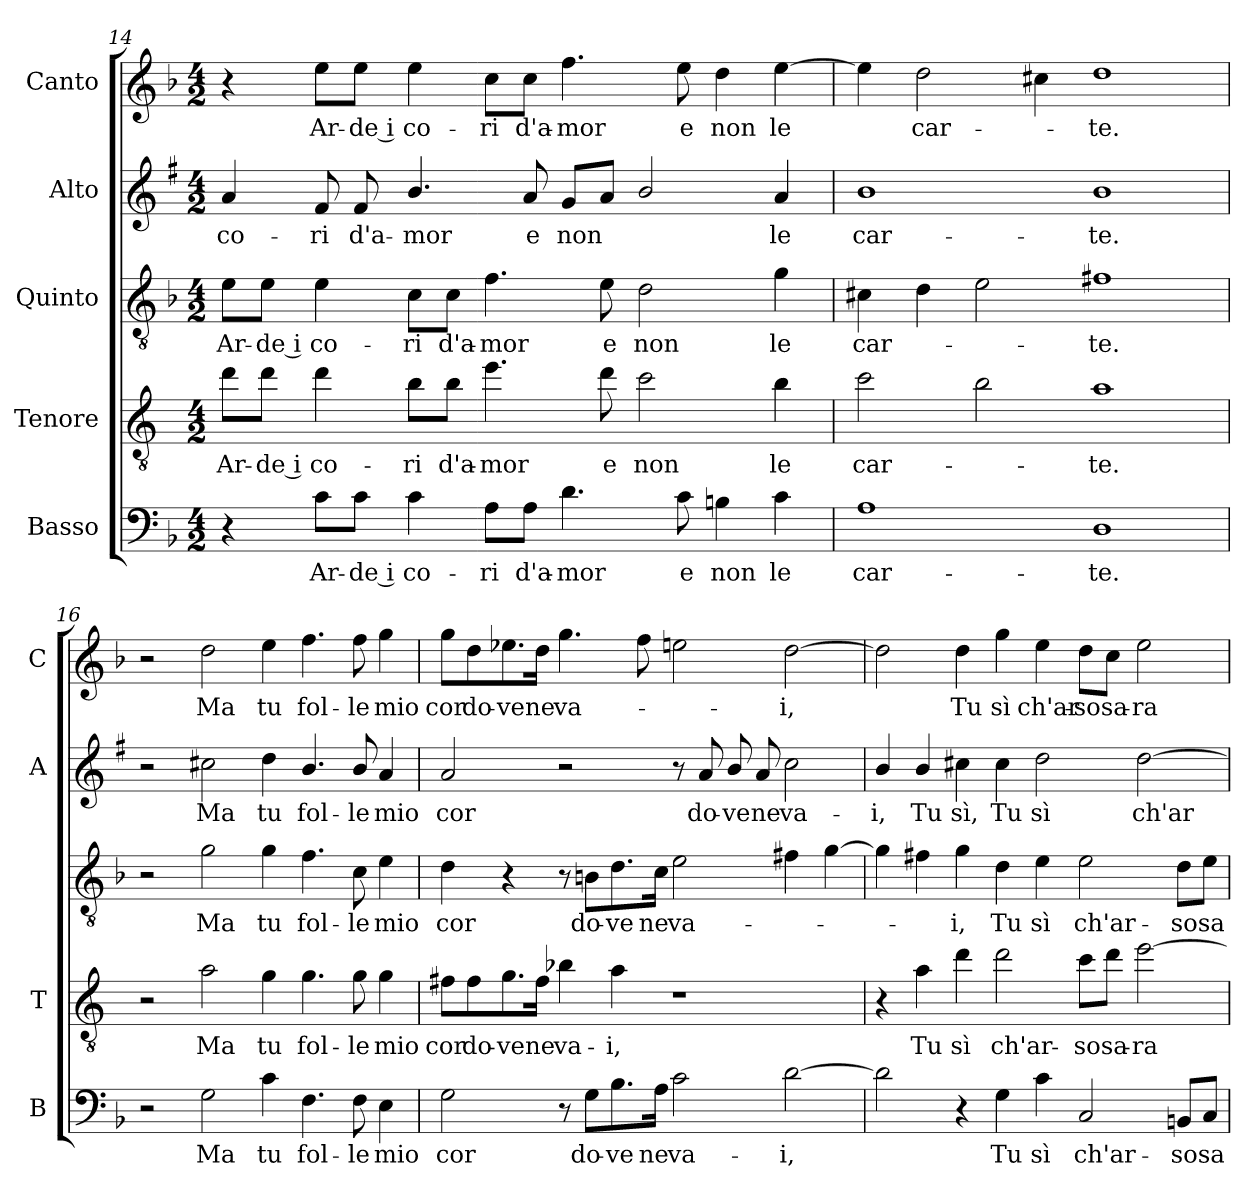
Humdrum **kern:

**kern	**text	**kern	**text	**kern	**text	**kern	**text	**kern	**text
*part5	*part5	*part4	*part4	*part3	*part3	*part2	*part2	*part1	*part1
*staff5	*staff5	*staff4	*staff4	*staff3	*staff3	*staff2	*staff2	*staff1	*staff1
*I"Basso	*	*I"Tenore	*	*I"Quinto	*	*I"Alto	*	*I"Canto	*
*I'B	*	*I'T	*	*	*	*I'A	*	*I'C	*
!!LO:PB:g=z
*clefF4	*	*clefGv2	*	*clefGv2	*	*clefG2	*	*clefG2	*
*	*	*ITrd4c7	*	*	*	*ITrd1c2	*	*	*
*k[b-]	*	*k[b-]	*	*k[b-]	*	*k[b-]	*	*k[b-]	*
*F:	*	*F:	*	*F:	*	*F:	*	*F:	*
*M4/2	*	*M4/2	*	*M4/2	*	*M4/2	*	*M4/2	*
=14	=14	=14	=14	=14	=14	=14	=14	=14	=14
!	!	!	!LO:LY:b	!	!LO:LY:b	!	!LO:LY:b	!	!
4r	.	8g\L	Ar-	8e\L	Ar-	4g/	co-	4r	.
!	!	!	!LO:LY:b	!	!LO:LY:b	!	!	!	!
.	.	8g\J	-de i	8e\J	-de i	.	.	.	.
!	!LO:LY:b	!	!LO:LY:b	!	!LO:LY:b	!	!LO:LY:b	!	!LO:LY:b
8c\L	Ar-	4g\	co-	4e\	co-	8e/	-ri	8ee\L	Ar-
!	!LO:LY:b	!	!	!	!	!	!LO:LY:b	!	!LO:LY:b
8c\J	-de i	.	.	.	.	8e/	d'a-	8ee\J	-de i
!	!LO:LY:b	!	!LO:LY:b	!	!LO:LY:b	!	!LO:LY:b	!	!LO:LY:b
4c\	co-	8e\L	-ri	8c\L	-ri	4.a/	-mor	4ee\	co-
!	!	!	!LO:LY:b	!	!LO:LY:b	!	!	!	!
.	.	8e\J	d'a-	8c\J	d'a-	.	.	.	.
!	!LO:LY:b	!	!LO:LY:b	!	!LO:LY:b	!	!	!	!LO:LY:b
8A\L	-ri	4.a\	-mor	4.f\	-mor	.	.	8cc\L	-ri
!	!LO:LY:b	!	!	!	!	!	!LO:LY:b	!	!LO:LY:b
8A\J	d'a-	.	.	.	.	8g/	e	8cc\J	d'a-
!	!LO:LY:b	!	!	!	!	!	!LO:LY:b	!	!LO:LY:b
4.d\	-mor	.	.	.	.	8f/L	non	4.ff\	-mor
!	!	!	!LO:LY:b	!	!LO:LY:b	!	!	!	!
.	.	8g\	e	8e\	e	8g/J	.	.	.
!	!	!	!LO:LY:b	!	!LO:LY:b	!	!	!	!
.	.	2f\	non	2d\	non	2a/	.	.	.
!	!LO:LY:b	!	!	!	!	!	!	!	!LO:LY:b
8c\	e	.	.	.	.	.	.	8ee\	e
!	!LO:LY:b	!	!	!	!	!	!	!	!LO:LY:b
4Bn\	non	.	.	.	.	.	.	4dd\	non
!	!LO:LY:b	!	!LO:LY:b	!	!LO:LY:b	!	!LO:LY:b	!	!LO:LY:b
4c\	le	4e\	le	4g\	le	4g/	le	[4ee\	le
=15	=15	=15	=15	=15	=15	=15	=15	=15	=15
!	!LO:LY:b	!	!LO:LY:b	!	!LO:LY:b	!	!LO:LY:b	!	!
1A	car-	2f\	car-	4c#X\	car-	1a	car-	4ee\]	.
!	!	!	!	!	!	!	!	!	!LO:LY:b
.	.	.	.	4d\	.	.	.	2dd\	car-
.	.	2e\	.	2e\	.	.	.	.	.
.	.	.	.	.	.	.	.	4cc#X\	.
!	!LO:LY:b	!	!LO:LY:b	!	!LO:LY:b	!	!LO:LY:b	!	!LO:LY:b
1D	-te.	1d	-te.	1f#X	-te.	1a	-te.	1dd	-te.
=16	=16	=16	=16	=16	=16	=16	=16	=16	=16
2r	.	2r	.	2r	.	2r	.	2r	.
!	!LO:LY:b	!	!LO:LY:b	!	!LO:LY:b	!	!LO:LY:b	!	!LO:LY:b
2G\	Ma	2d\	Ma	2g\	Ma	2bn\	Ma	2dd\	Ma
!	!LO:LY:b	!	!LO:LY:b	!	!LO:LY:b	!	!LO:LY:b	!	!LO:LY:b
4c\	tu	4c\	tu	4g\	tu	4cc\	tu	4ee\	tu
!	!LO:LY:b	!	!LO:LY:b	!	!LO:LY:b	!	!LO:LY:b	!	!LO:LY:b
4.F\	fol-	4.c\	fol-	4.f\	fol-	4.a/	fol-	4.ff\	fol-
!	!LO:LY:b	!	!LO:LY:b	!	!LO:LY:b	!	!LO:LY:b	!	!LO:LY:b
8F\	-le	8c\	-le	8c\	-le	8a/	-le	8ff\	-le
!	!LO:LY:b	!	!LO:LY:b	!	!LO:LY:b	!	!LO:LY:b	!	!LO:LY:b
4E\	mio	4c\	mio	4e\	mio	4g/	mio	4gg\	mio
!!LO:LB:g=z
=17	=17	=17	=17	=17	=17	=17	=17	=17	=17
!	!LO:LY:b	!	!LO:LY:b	!	!LO:LY:b	!	!LO:LY:b	!	!LO:LY:b
2G\	cor	8Bn\L	cor	4d\	cor	2g/	cor	8gg\L	cor
!	!	!	!LO:LY:b	!	!	!	!	!	!LO:LY:b
.	.	8B\	do-	.	.	.	.	8dd\	do-
!	!	!	!LO:LY:b	!	!	!	!	!	!LO:LY:b
.	.	8.c\	-ve	4r	.	.	.	8.ee-X\	-ve
!	!	!	!LO:LY:b	!	!	!	!	!	!LO:LY:b
.	.	16B\Jk	ne	.	.	.	.	16dd\Jk	ne
!	!	!	!LO:LY:b	!	!	!	!	!	!LO:LY:b
8r	.	4e-X\	va-	8r	.	2r	.	4.gg\	va-
!	!LO:LY:b	!	!	!	!LO:LY:b	!	!	!	!
8G\L	do-	.	.	8Bn\L	do-	.	.	.	.
!	!LO:LY:b	!	!LO:LY:b	!	!LO:LY:b	!	!	!	!
8.B-\	-ve	4d\	-i,	8.d\	-ve	.	.	.	.
.	.	.	.	.	.	.	.	8ff\	.
!	!LO:LY:b	!	!	!	!LO:LY:b	!	!	!	!
16A\Jk	ne	.	.	16c\Jk	ne	.	.	.	.
!	!LO:LY:b	!	!	!	!LO:LY:b	!	!	!	!
2c\	va-	1r	.	2e\	va-	8r	.	2een\	.
!	!	!	!	!	!	!	!LO:LY:b	!	!
.	.	.	.	.	.	8g/	do-	.	.
!	!	!	!	!	!	!	!LO:LY:b	!	!
.	.	.	.	.	.	8a/	-ve	.	.
!	!	!	!	!	!	!	!LO:LY:b	!	!
.	.	.	.	.	.	8g/	ne	.	.
!	!LO:LY:b	!	!	!	!	!	!LO:LY:b	!	!LO:LY:b
[2d\	-i,	.	.	4f#X\	.	2b-\	va-	[2dd\	-i,
.	.	.	.	[4g\	.	.	.	.	.
=18	=18	=18	=18	=18	=18	=18	=18	=18	=18
!	!	!	!	!	!	!	!LO:LY:b	!	!
2d\]	.	4r	.	4g\]	.	4a/	-i,	2dd\]	.
!	!	!	!LO:LY:b	!	!	!	!LO:LY:b	!	!
.	.	4d\	Tu	4f#X\	.	4a/	Tu	.	.
!	!	!	!LO:LY:b	!	!LO:LY:b	!	!LO:LY:b	!	!LO:LY:b
4r	.	4g\	sì	4g\	-i,	4bn\	sì,	4dd\	Tu
!	!LO:LY:b	!	!LO:LY:b	!	!LO:LY:b	!	!LO:LY:b	!	!LO:LY:b
4G\	Tu	2g\	ch'ar-	4d\	Tu	4b\	Tu	4gg\	sì
!	!LO:LY:b	!	!	!	!LO:LY:b	!	!LO:LY:b	!	!LO:LY:b
4c\	sì	.	.	4e\	sì	2cc\	sì	4ee\	ch'ar-
!	!LO:LY:b	!	!LO:LY:b	!	!LO:LY:b	!	!	!	!LO:LY:b
2C/	ch'ar-	8f\L	-so	2e\	ch'ar-	.	.	8dd\L	-so
!	!	!	!LO:LY:b	!	!	!	!	!	!LO:LY:b
.	.	8g\J	sa-	.	.	.	.	8cc\J	sa-
!	!	!	!LO:LY:b	!	!	!	!LO:LY:b	!	!LO:LY:b
.	.	[2a\	-ra-	.	.	[2cc\	ch'ar-	2ee\	-ra-
!	!LO:LY:b	!	!	!	!LO:LY:b	!	!	!	!
8BBn/L	-so	.	.	8d\L	-so	.	.	.	.
!	!LO:LY:b	!	!	!	!LO:LY:b	!	!	!	!
8C/J	sa-	.	.	8e\J	sa-	.	.	.	.
=	=	=	=	=	=	=	=	=	=
*-	*-	*-	*-	*-	*-	*-	*-	*-	*-
